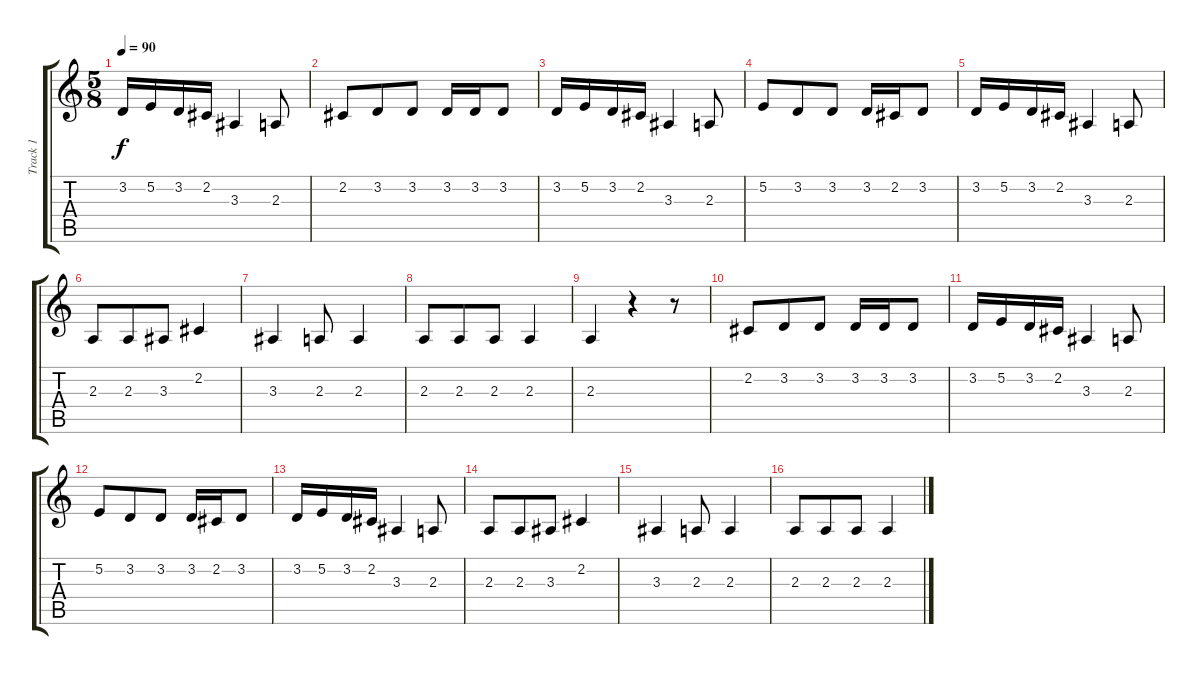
\track ("Track 1" "Track 1") {instrument clarinet}
\staff {score tabs}
\tuning (E4 B3 G3 D3 A2 E2) {hide}
\ts (5 8)
\tempo 90
\clef g2
\ks c
3.2.16{dy f} 5.2.16 3.2.16 2.2.16 3.3.4 2.3.8 |
2.2.8 3.2.8 3.2.8 3.2.16 3.2.16 3.2.8 |
3.2.16 5.2.16 3.2.16 2.2.16 3.3.4 2.3.8 |
5.2.8 3.2.8 3.2.8 3.2.16 2.2.16 3.2.8 |
3.2.16 5.2.16 3.2.16 2.2.16 3.3.4 2.3.8 |
2.3.8 2.3.8 3.3.8 2.2.4 |
3.3.4 2.3.8 2.3.4 |
2.3.8 2.3.8 2.3.8 2.3.4 |
2.3.4 r.4 r.8 |
2.2.8 3.2.8 3.2.8 3.2.16 3.2.16 3.2.8 |
3.2.16 5.2.16 3.2.16 2.2.16 3.3.4 2.3.8 |
5.2.8 3.2.8 3.2.8 3.2.16 2.2.16 3.2.8 |
3.2.16 5.2.16 3.2.16 2.2.16 3.3.4 2.3.8 |
2.3.8 2.3.8 3.3.8 2.2.4 |
3.3.4 2.3.8 2.3.4 |
2.3.8 2.3.8 2.3.8 2.3.4
